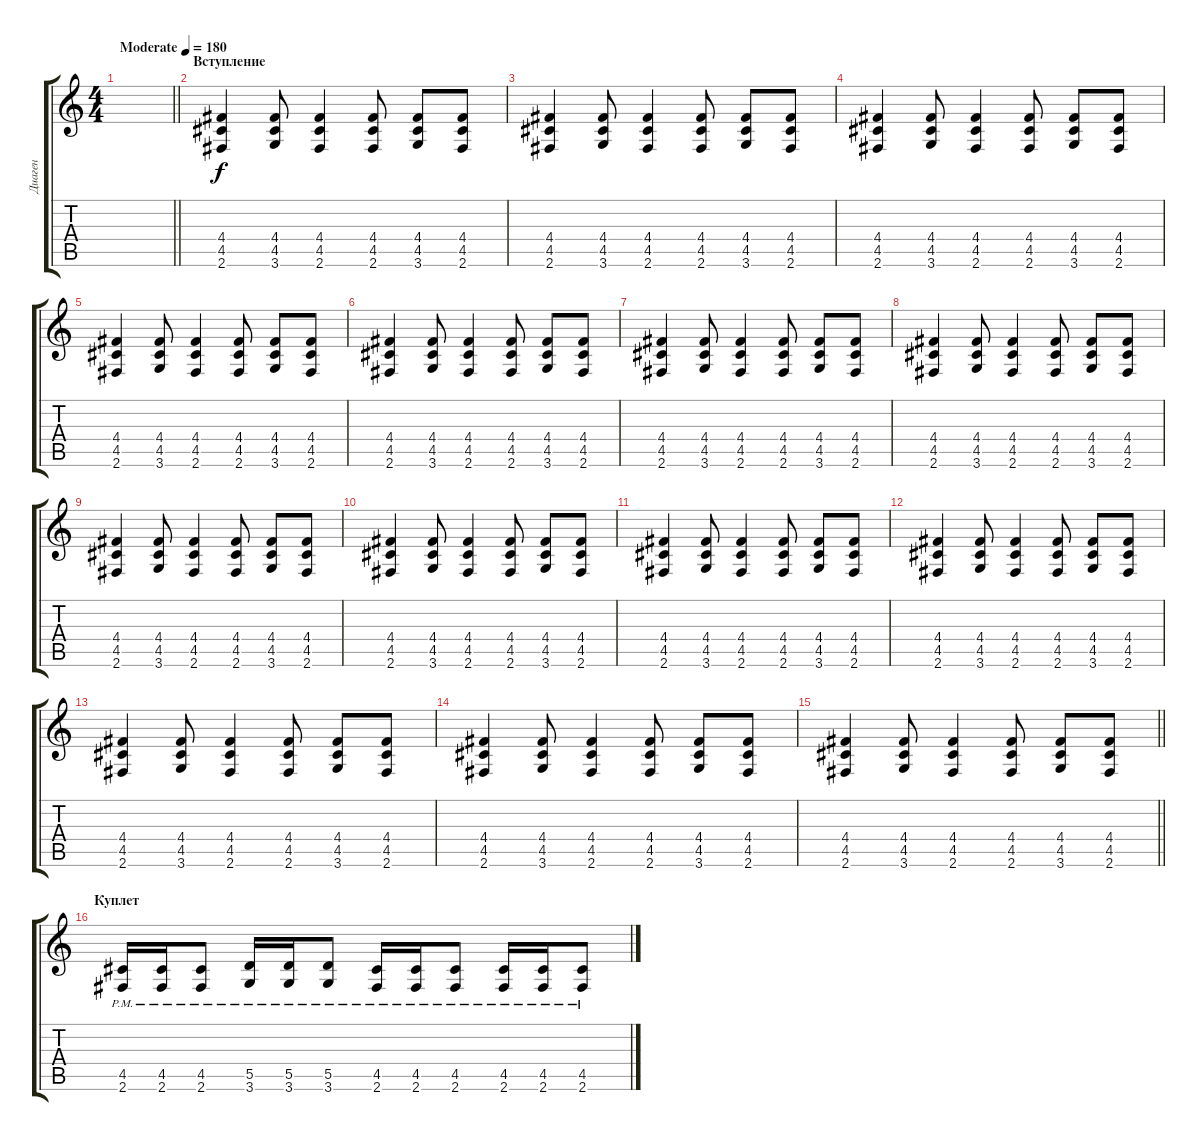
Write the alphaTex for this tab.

\track ("Диаген" "Диаген") {instrument distortionguitar}
\staff {score tabs}
\tuning (E4 B3 G3 D3 A2 E2) {hide}
\ts (4 4)
\tempo (180 "Moderate")
\clef g2
\barLineRight lightlight
\ks c
|
\section ("" "Вступление")
(4.4 4.5 2.6).4 (4.4 4.5 3.6).8 (4.4 4.5 2.6).4 (4.4 4.5 2.6).8 (4.4 4.5 3.6).8 (4.4 4.5 2.6).8 |
(4.4 4.5 2.6).4 (4.4 4.5 3.6).8 (4.4 4.5 2.6).4 (4.4 4.5 2.6).8 (4.4 4.5 3.6).8 (4.4 4.5 2.6).8 |
(4.4 4.5 2.6).4 (4.4 4.5 3.6).8 (4.4 4.5 2.6).4 (4.4 4.5 2.6).8 (4.4 4.5 3.6).8 (4.4 4.5 2.6).8 |
(4.4 4.5 2.6).4 (4.4 4.5 3.6).8 (4.4 4.5 2.6).4 (4.4 4.5 2.6).8 (4.4 4.5 3.6).8 (4.4 4.5 2.6).8 |
(4.4 4.5 2.6).4 (4.4 4.5 3.6).8 (4.4 4.5 2.6).4 (4.4 4.5 2.6).8 (4.4 4.5 3.6).8 (4.4 4.5 2.6).8 |
(4.4 4.5 2.6).4 (4.4 4.5 3.6).8 (4.4 4.5 2.6).4 (4.4 4.5 2.6).8 (4.4 4.5 3.6).8 (4.4 4.5 2.6).8 |
(4.4 4.5 2.6).4 (4.4 4.5 3.6).8 (4.4 4.5 2.6).4 (4.4 4.5 2.6).8 (4.4 4.5 3.6).8 (4.4 4.5 2.6).8 |
(4.4 4.5 2.6).4 (4.4 4.5 3.6).8 (4.4 4.5 2.6).4 (4.4 4.5 2.6).8 (4.4 4.5 3.6).8 (4.4 4.5 2.6).8 |
(4.4 4.5 2.6).4 (4.4 4.5 3.6).8 (4.4 4.5 2.6).4 (4.4 4.5 2.6).8 (4.4 4.5 3.6).8 (4.4 4.5 2.6).8 |
(4.4 4.5 2.6).4 (4.4 4.5 3.6).8 (4.4 4.5 2.6).4 (4.4 4.5 2.6).8 (4.4 4.5 3.6).8 (4.4 4.5 2.6).8 |
(4.4 4.5 2.6).4 (4.4 4.5 3.6).8 (4.4 4.5 2.6).4 (4.4 4.5 2.6).8 (4.4 4.5 3.6).8 (4.4 4.5 2.6).8 |
(4.4 4.5 2.6).4 (4.4 4.5 3.6).8 (4.4 4.5 2.6).4 (4.4 4.5 2.6).8 (4.4 4.5 3.6).8 (4.4 4.5 2.6).8 |
(4.4 4.5 2.6).4 (4.4 4.5 3.6).8 (4.4 4.5 2.6).4 (4.4 4.5 2.6).8 (4.4 4.5 3.6).8 (4.4 4.5 2.6).8 |
\barLineRight lightlight
(4.4 4.5 2.6).4 (4.4 4.5 3.6).8 (4.4 4.5 2.6).4 (4.4 4.5 2.6).8 (4.4 4.5 3.6).8 (4.4 4.5 2.6).8 |
\section ("" "Куплет")
(4.5{pm} 2.6{pm}).16 (4.5{pm} 2.6{pm}).16 (4.5{pm} 2.6{pm}).8 (5.5{pm} 3.6{pm}).16 (5.5{pm} 3.6{pm}).16 (5.5{pm} 3.6{pm}).8 (4.5{pm} 2.6{pm}).16 (4.5{pm} 2.6{pm}).16 (4.5{pm} 2.6{pm}).8 (4.5{pm} 2.6{pm}).16 (4.5{pm} 2.6{pm}).16 (4.5{pm} 2.6{pm}).8
